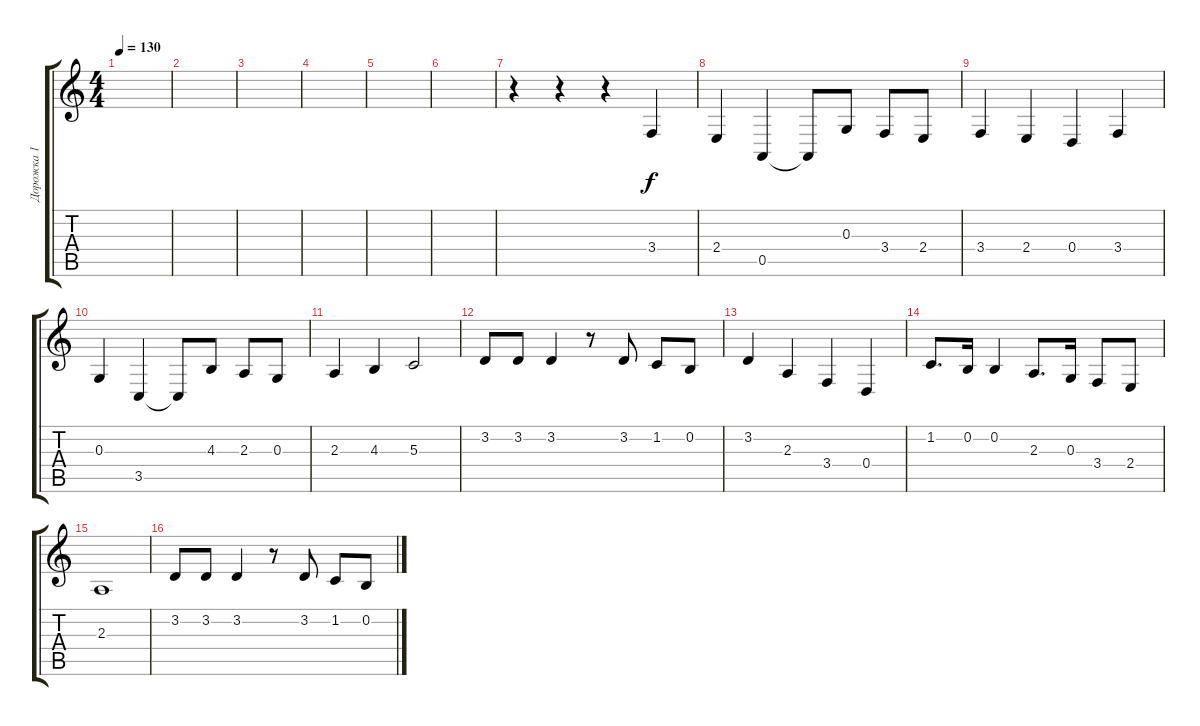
\track ("Дорожка 1" "Дорожка 1") {instrument acousticgrandpiano}
\staff {score tabs}
\tuning (E4 B3 G3 D3 A2 E2) {hide}
\ts (4 4)
\tempo 130
\clef g2
\ks c
|
|
|
|
|
|
r.4 r.4 r.4 3.4.4 |
2.4.4 0.5.4 0.5{t}.8 0.3.8 3.4.8 2.4.8 |
3.4.4 2.4.4 0.4.4 3.4.4 |
0.3.4 3.5.4 3.5{t}.8 4.3.8 2.3.8 0.3.8 |
2.3.4 4.3.4 5.3.2 |
3.2.8 3.2.8 3.2.4 r.8 3.2.8 1.2.8 0.2.8 |
3.2.4 2.3.4 3.4.4 0.4.4 |
1.2.8{d} 0.2.16 0.2.4 2.3.8{d} 0.3.16 3.4.8 2.4.8 |
2.3.1 |
3.2.8 3.2.8 3.2.4 r.8 3.2.8 1.2.8 0.2.8
